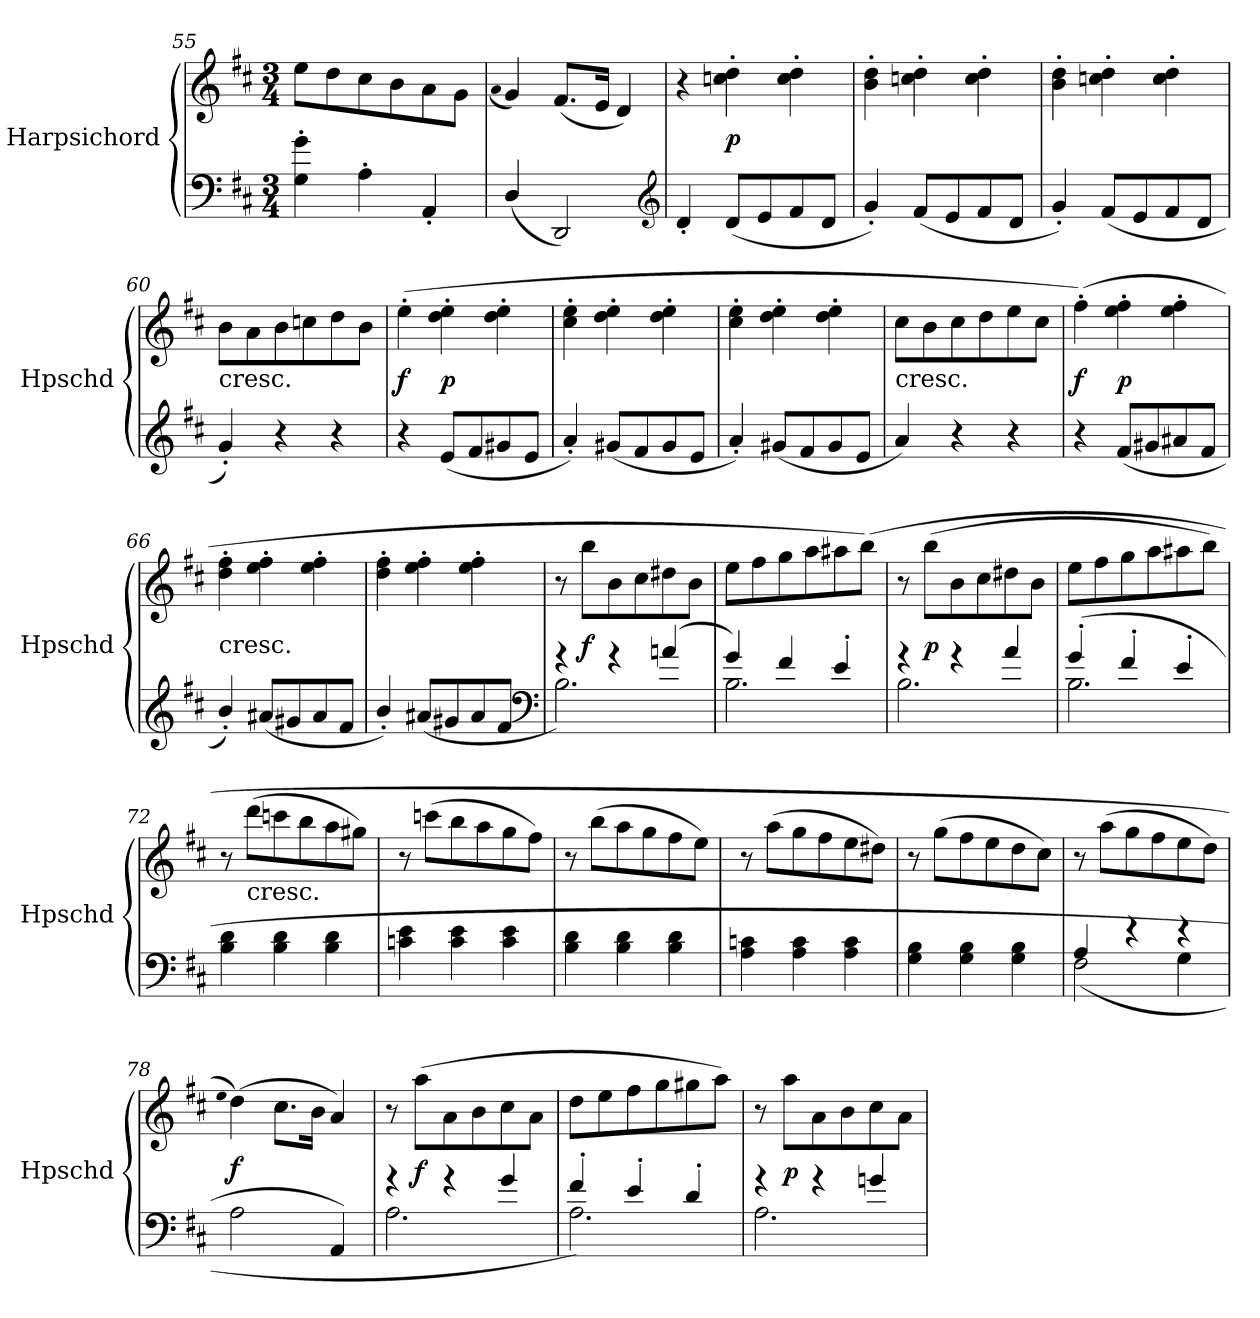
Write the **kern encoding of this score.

**kern	**kern	**dynam
*part1	*part1	*part1
*staff2	*staff1	*staff1/2
*I"Harpsichord	*	*
*I'Hpschd	*	*
*clefF4	*clefG2	*
*k[f#c#]	*k[f#c#]	*
*D:	*D:	*
*M3/4	*M3/4	*
=55	=55	=55
4G'\ 4g'\	8ee\L	.
.	8dd\	.
4A'\	8cc#\	.
.	8b\	.
4AA'/	8a\	.
.	8g\J	.
=56	=56	=56
.	(qa	.
(4D/	4g/)	.
2DD/)	(8.f#/L	.
.	16e/Jk	.
.	4d/)	.
*clefG2	*	*
=57	=57	=57
4d'/	4r	.
(8d/L	4ccn'\ 4dd'\	p
8e/	.	.
8f#/	4cc'\ 4dd'\	.
8d/J	.	.
=58	=58	=58
4g'/)	4b'\ 4dd'\	.
(8f#/L	4ccn'\ 4dd'\	.
8e/	.	.
8f#/	4cc'\ 4dd'\	.
8d/J	.	.
=59	=59	=59
4g'/)	4b'\ 4dd'\	.
(8f#/L	4ccn'\ 4dd'\	.
8e/	.	.
8f#/	4cc'\ 4dd'\	.
8d/J	.	.
=60	=60	=60
!	!LO:TX:c:t=cresc.	!
4g'/)	8b\L	.
.	8a\	.
4r	8b\	.
.	8ccn\	.
4r	8dd\	.
.	8b\J	.
=61	=61	=61
4r	(4ee'\	f
(8e/L	4dd'\ 4ee'\	p
8f#/	.	.
8g#X/	4dd'\ 4ee'\	.
8e/J	.	.
=62	=62	=62
4a'/)	4cc#'\ 4ee'\	.
(8g#X/L	4dd'\ 4ee'\	.
8f#/	.	.
8g#/	4dd'\ 4ee'\	.
8e/J	.	.
=63	=63	=63
4a'/)	4cc#'\ 4ee'\	.
(8g#X/L	4dd'\ 4ee'\	.
8f#/	.	.
8g#/	4dd'\ 4ee'\	.
8e/J	.	.
=64	=64	=64
!	!LO:TX:c:t=cresc.	!
4a/)	8cc#\L	.
.	8b\	.
4r	8cc#\	.
.	8dd\	.
4r	8ee\	.
.	8cc#\J	.
=65	=65	=65
4r	(4ff#'\)	f
(8f#/L	4ee'\ 4ff#'\	p
8g#X/	.	.
8a#X/	4ee'\ 4ff#'\	.
8f#/J	.	.
=66	=66	=66
!	!LO:TX:c:t=cresc.	!
4b'/)	4dd'\ 4ff#'\	.
(8a#X/L	4ee'\ 4ff#'\	.
8g#X/	.	.
8a#/	4ee'\ 4ff#'\	.
8f#/J	.	.
=67	=67	=67
4b'/)	4dd'\ 4ff#'\	.
(8a#X/L	4ee'\ 4ff#'\	.
8g#X/	.	.
8a#/	4ee'\ 4ff#'\	.
8f#/J	.	.
*clefF4	*	*
=68	=68	=68
*^	*	*
4r	2.B\)	8r	.
.	.	8bb\L	f
4r	.	8b\	.
.	.	8cc#\	.
(4an/	.	8dd#X\	.
.	.	8b\J	.
=69	=69	=69	=69
4g/)	2.B\	8ee\L	.
.	.	8ff#\	.
4f#/	.	8gg\	.
.	.	8aa\	.
4e'/	.	8aa#X\	.
.	.	(8bb\J)	.
=70	=70	=70	=70
4r	2.B\	8r	.
.	.	(8bb\L	p
4r	.	8b\	.
.	.	8cc#\	.
4a/	.	8dd#X\	.
.	.	8b\J	.
=71	=71	=71	=71
(4g'/	2.B\	8ee\L	.
.	.	8ff#\	.
4f#'/	.	8gg\	.
.	.	8aa\	.
4e'/	.	8aa#X\	.
.	.	8bb\J)	.
*v	*v	*	*
=72	=72	=72
4B\ 4d\	8r	.
!	!LO:TX:c:t=cresc.	!
.	(8ddd\L	.
4B\ 4d\	8cccn\	.
.	8bb\	.
4B\ 4d\	8aa\	.
.	8gg#X\J)	.
=73	=73	=73
4cn\ 4e\	8r	.
.	(8cccn\L	.
4c\ 4e\	8bb\	.
.	8aa\	.
4c\ 4e\	8gg\	.
.	8ff#\J)	.
=74	=74	=74
4B\ 4d\	8r	.
.	(8bb\L	.
4B\ 4d\	8aa\	.
.	8gg\	.
4B\ 4d\	8ff#\	.
.	8ee\J)	.
=75	=75	=75
4A\ 4cn\	8r	.
.	(8aa\L	.
4A\ 4c\	8gg\	.
.	8ff#\	.
4A\ 4c\	8ee\	.
.	8dd#X\J)	.
=76	=76	=76
4G\ 4B\	8r	.
.	(8gg\L	.
4G\ 4B\	8ff#\	.
.	8ee\	.
4G\ 4B\	8dd\	.
.	8cc#\J)	.
=77	=77	=77
*^	*	*
4A/	(2F#\	8r	.
.	.	(8aa\L	.
4r	.	8gg\	.
.	.	8ff#\	.
4r	4G\	8ee\	.
.	.	8dd\J)	.
*v	*v	*	*
=78	=78	=78
.	qee	.
2A\	(4dd\)	f
.	8.cc#\L	.
.	16b\Jk	.
4AA/)	4a/)	.
=79	=79	=79
*^	*	*
4r	2.A\	8r	.
.	.	(8aa\L	f
4r	.	8a\	.
.	.	8b\	.
4g/	.	8cc#\	.
.	.	8a\J	.
=80	=80	=80	=80
4f#'/)	2.A\	8dd\L	.
.	.	8ee\	.
4e'/	.	8ff#\	.
.	.	8gg\	.
4d'/	.	8gg#X\	.
.	.	8aa\J)	.
=81	=81	=81	=81
4r	2.A\	8r	.
.	.	8aa\L	p
4r	.	8a\	.
.	.	8b\	.
4gn/	.	8cc#\	.
.	.	8a\J	.
*v	*v	*	*
=	=	=
*-	*-	*-
